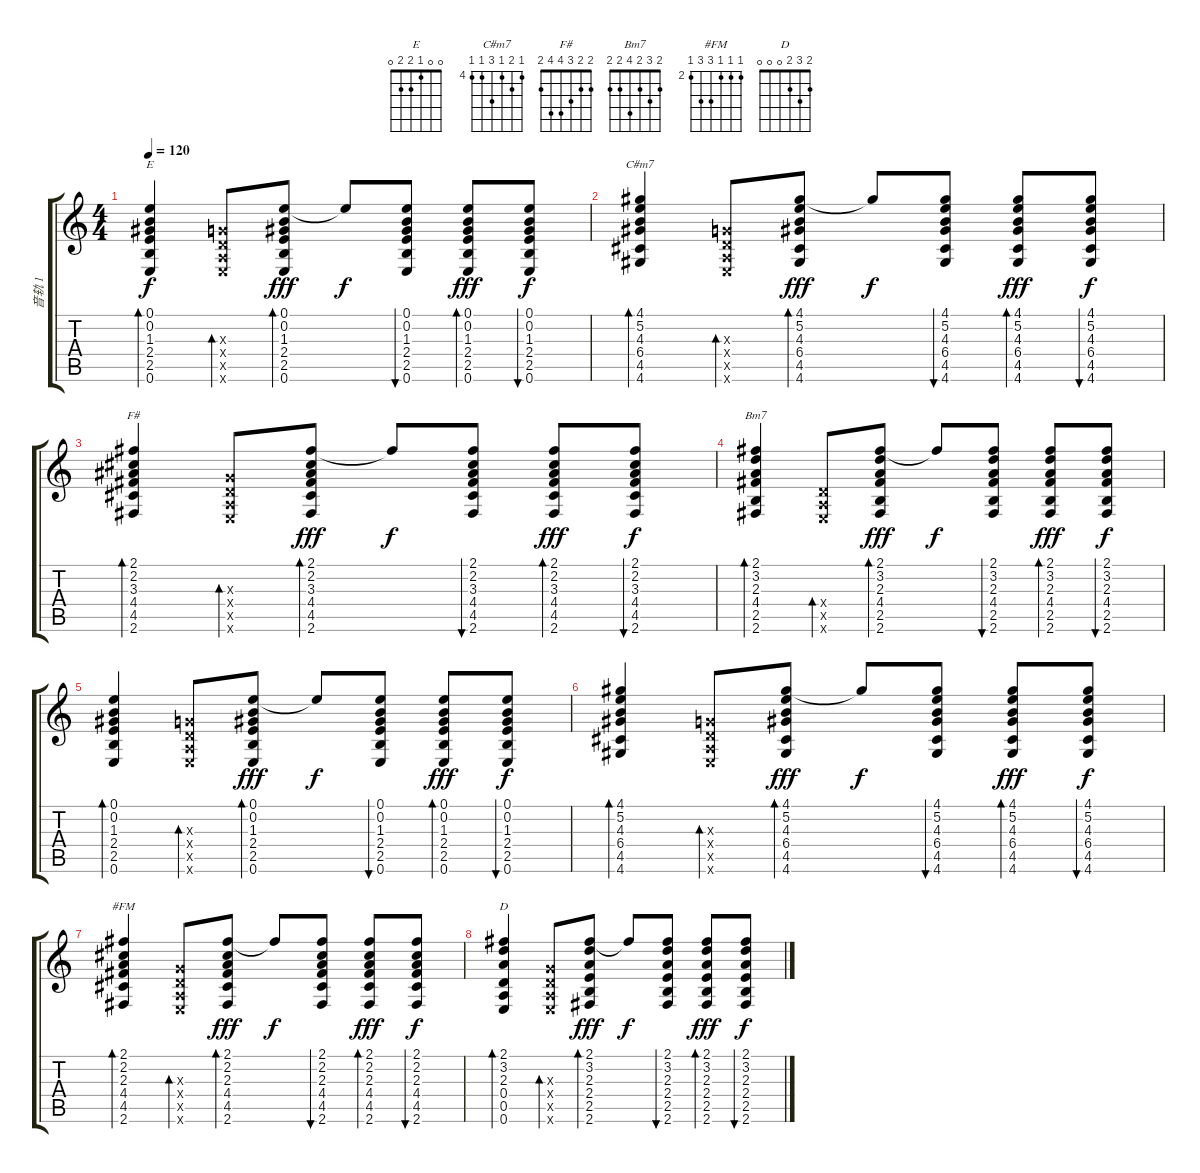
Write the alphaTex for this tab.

\track ("音轨 1" "音轨 1") {instrument electricguitarjazz}
\staff {score tabs}
\tuning (E4 B3 G3 D3 A2 E2) {hide}
\chord ("E" 0 0 1 2 2 0)
\chord ("C#m7" 4 5 4 6 4 4) {firstfret 4}
\chord ("F#" 2 2 3 4 4 2)
\chord ("Bm7" 2 3 2 4 2 2)
\chord ("#FM" 2 2 2 4 4 2) {firstfret 2}
\chord ("D" 2 3 2 0 0 0)
\ts (4 4)
\tempo 120
\clef g2
\ks c
(0.1 0.2 1.3 2.4 2.5 0.6).4{bd 60 ch "E" dy f} (0.3{x} 0.4{x} 0.5{x} 0.6{x}).8{bd 60} (0.1 0.2 1.3 2.4 2.5 0.6).8{bd 60 dy fff} 0.1{t}.8{dy f} (0.1 0.2 1.3 2.4 2.5 0.6).8{bu 60} (0.1 0.2 1.3 2.4 2.5 0.6).8{bd 60 dy fff} (0.1 0.2 1.3 2.4 2.5 0.6).8{bu 60 dy f} |
(4.1 5.2 4.3 6.4 4.5 4.6).4{bd 60 ch "C#m7"} (0.3{x} 0.4{x} 0.5{x} 0.6{x}).8{bd 60} (4.1 5.2 4.3 6.4 4.5 4.6).8{bd 60 dy fff} 4.1{t}.8{dy f} (4.1 5.2 4.3 6.4 4.5 4.6).8{bu 60} (4.1 5.2 4.3 6.4 4.5 4.6).8{bd 60 dy fff} (4.1 5.2 4.3 6.4 4.5 4.6).8{bu 60 dy f} |
(2.1 2.2 3.3 4.4 4.5 2.6).4{bd 60 ch "F#"} (0.3{x} 0.4{x} 0.5{x} 0.6{x}).8{bd 60} (2.1 2.2 3.3 4.4 4.5 2.6).8{bd 60 dy fff} 2.1{t}.8{dy f} (2.1 2.2 3.3 4.4 4.5 2.6).8{bu 60} (2.1 2.2 3.3 4.4 4.5 2.6).8{bd 60 dy fff} (2.1 2.2 3.3 4.4 4.5 2.6).8{bu 60 dy f} |
(2.1 3.2 2.3 4.4 2.5 2.6).4{bd 60 ch "Bm7"} (0.4{x} 0.5{x} 0.6{x}).8{bd 60} (2.1 3.2 2.3 4.4 2.5 2.6).8{bd 60 dy fff} 2.1{t}.8{dy f} (2.1 3.2 2.3 4.4 2.5 2.6).8{bu 60} (2.1 3.2 2.3 4.4 2.5 2.6).8{bd 60 dy fff} (2.1 3.2 2.3 4.4 2.5 2.6).8{bu 60 dy f} |
(0.1 0.2 1.3 2.4 2.5 0.6).4{bd 60} (0.3{x} 0.4{x} 0.5{x} 0.6{x}).8{bd 60} (0.1 0.2 1.3 2.4 2.5 0.6).8{bd 60 dy fff} 0.1{t}.8{dy f} (0.1 0.2 1.3 2.4 2.5 0.6).8{bu 60} (0.1 0.2 1.3 2.4 2.5 0.6).8{bd 60 dy fff} (0.1 0.2 1.3 2.4 2.5 0.6).8{bu 60 dy f} |
(4.1 5.2 4.3 6.4 4.5 4.6).4{bd 60} (0.3{x} 0.4{x} 0.5{x} 0.6{x}).8{bd 60} (4.1 5.2 4.3 6.4 4.5 4.6).8{bd 60 dy fff} 4.1{t}.8{dy f} (4.1 5.2 4.3 6.4 4.5 4.6).8{bu 60} (4.1 5.2 4.3 6.4 4.5 4.6).8{bd 60 dy fff} (4.1 5.2 4.3 6.4 4.5 4.6).8{bu 60 dy f} |
(2.1 2.2 2.3 4.4 4.5 2.6).4{bd 60 ch "#FM"} (0.3{x} 0.4{x} 0.5{x} 0.6{x}).8{bd 60} (2.1 2.2 2.3 4.4 4.5 2.6).8{bd 60 dy fff} 2.1{t}.8{dy f} (2.1 2.2 2.3 4.4 4.5 2.6).8{bu 60} (2.1 2.2 2.3 4.4 4.5 2.6).8{bd 60 dy fff} (2.1 2.2 2.3 4.4 4.5 2.6).8{bu 60 dy f} |
(2.1 3.2 2.3 0.4 0.5 0.6).4{bd 60 ch "D"} (0.3{x} 0.4{x} 0.5{x} 0.6{x}).8{bd 60} (2.1 3.2 2.3 2.4 2.5 2.6).8{bd 60 dy fff} 2.1{t}.8{dy f} (2.1 3.2 2.3 2.4 2.5 2.6).8{bu 60} (2.1 3.2 2.3 2.4 2.5 2.6).8{bd 60 dy fff} (2.1 3.2 2.3 2.4 2.5 2.6).8{bu 60 dy f}
